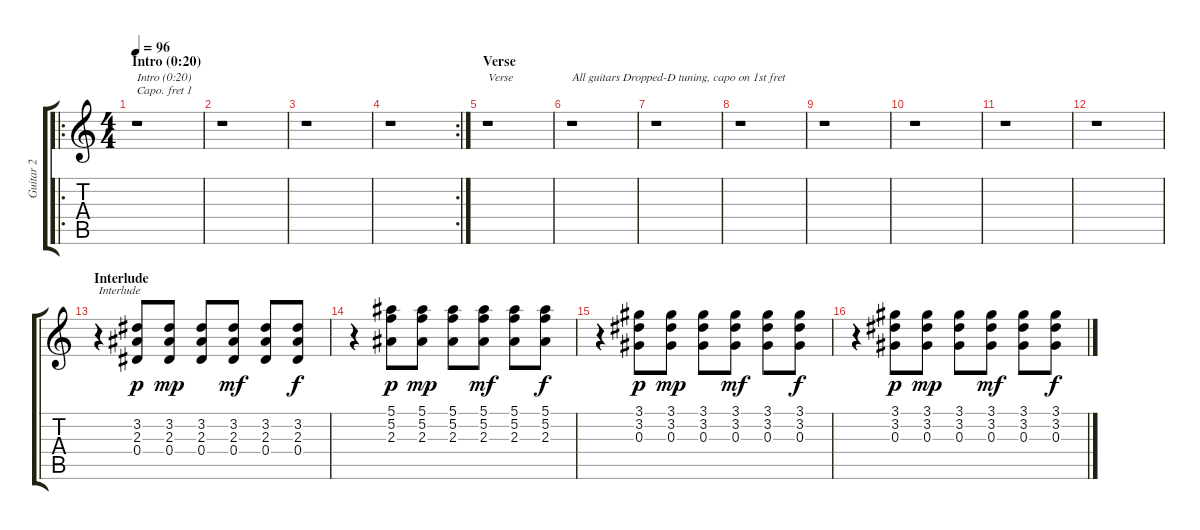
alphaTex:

\track ("Guitar 2" "Guitar 2") {instrument electricguitarclean}
\staff {score tabs}
\capo 1
\tuning (E4 B3 G3 D3 A2 D2) {hide}
\ro
\ts (4 4)
\section ("" "Intro (0:20)")
\tempo 96
\clef g2
\ks c
r.1{txt "Intro (0:20)" dy p instrument electricguitarclean} |
r.1 |
r.1 |
\rc 2
r.1 |
\section ("" "Verse")
r.1{txt "Verse"} |
r.1{txt "All guitars Dropped-D tuning, capo on 1st fret"} |
r.1 |
r.1 |
r.1 |
r.1 |
r.1 |
r.1 |
\section ("" "Interlude")
r.4{txt "Interlude"} (3.2 2.3 0.4).8 (3.2 2.3 0.4).8{dy mp} (3.2 2.3 0.4).8 (3.2 2.3 0.4).8{dy mf} (3.2 2.3 0.4).8 (3.2 2.3 0.4).8{dy f} |
r.4 (5.1 5.2 2.3).8{dy p} (5.1 5.2 2.3).8{dy mp} (5.1 5.2 2.3).8 (5.1 5.2 2.3).8{dy mf} (5.1 5.2 2.3).8 (5.1 5.2 2.3).8{dy f} |
r.4 (3.1 3.2 0.3).8{dy p} (3.1 3.2 0.3).8{dy mp} (3.1 3.2 0.3).8 (3.1 3.2 0.3).8{dy mf} (3.1 3.2 0.3).8 (3.1 3.2 0.3).8{dy f} |
r.4 (3.1 3.2 0.3).8{dy p} (3.1 3.2 0.3).8{dy mp} (3.1 3.2 0.3).8 (3.1 3.2 0.3).8{dy mf} (3.1 3.2 0.3).8 (3.1 3.2 0.3).8{dy f}
